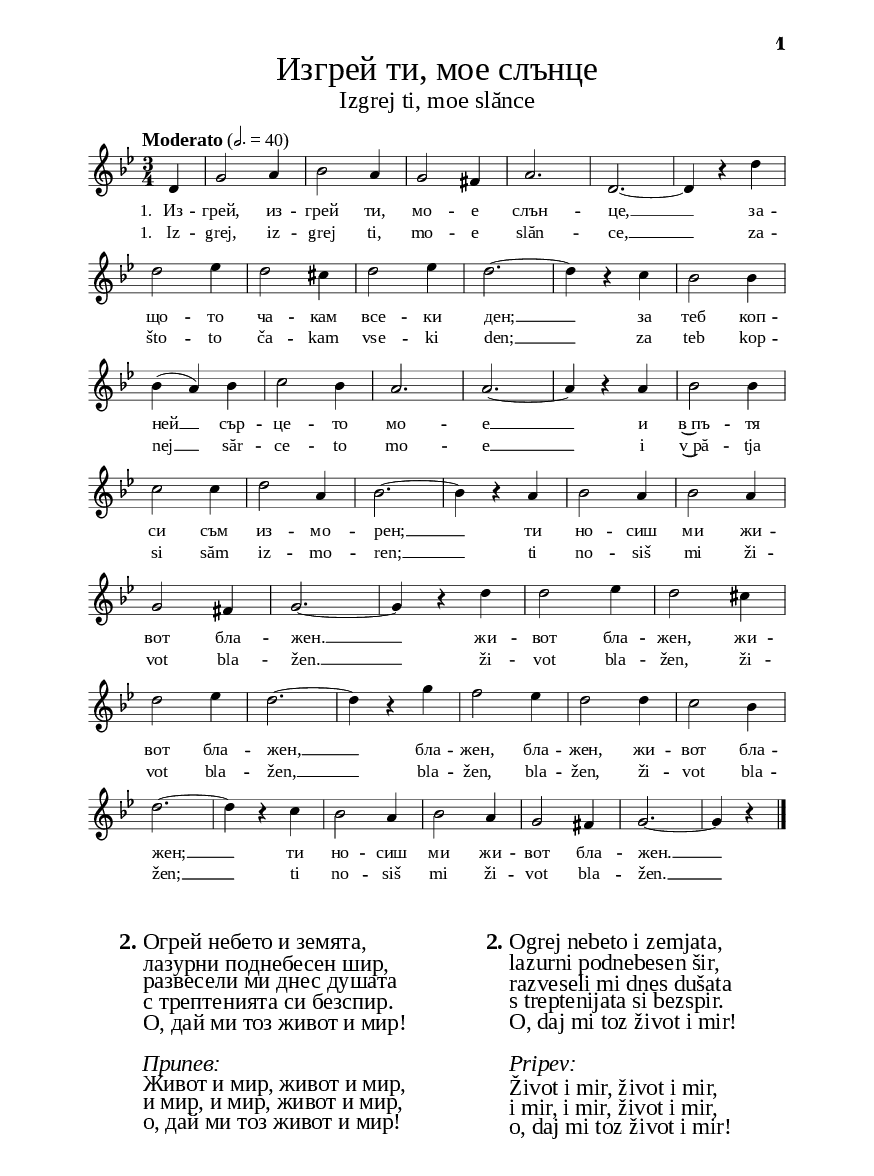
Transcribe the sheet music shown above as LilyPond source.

\version "2.24.4"

% include paper part and global functions
\include "include/globals.ily"

\bookpart {

  \label #'ref030
  \tocItem \markup "Изгрей ти, мое слънце – Izgrej ti, moe slănce"
  \include "include/bookpart-paper.ily"
  \score {
    \include "include/score-layout.ily"

    \new Voice \absolute {
      \clef treble
      \key g \minor
      \time 3/4
      \tempoFunc "Moderato" 2. "40"
      \autoBeamOff
      \partial 4

      d'4 | g'2 a'4 | bes'2 a'4 | g'2 fis'4 | a'2. | d'2. ~ | d'4 r d'' \break
      d''2 es''4 | d''2 cis''4 | d''2 es''4 | d''2. ~ | d''4 r c'' | bes'2 bes'4 \break |
      bes'4 ( a' ) bes' | c''2 bes'4 | a'2. | a'2. ~ | a'4 r a' |  bes'2 bes'4 \break |
      c''2 c''4 | d''2 a'4 |  bes'2. ~ |  bes'4 r a' |  bes'2 a'4 |  bes'2 a'4 \break |
      g'2 fis'4 | g'2. ~ | g'4 r d'' | d''2 es''4 | d''2 cis''4 \break |
      d''2 es''4 | d''2. ~ | d''4 r g'' | f''2 es''4 | d''2 d''4 | c''2 bes'4 \break |
      d''2.~ | d''4 r c'' | bes'2 a'4 | bes'2 a'4 | g'2 fis'4 | g'2.~ | g'4 r4 \bar "|."\break
    }


    \addlyrics {
      \set stanza = "1. " Из -- грей,
      из -- грей ти, мо -- е слън -- це, __  за -- що --
      то ча -- кам все -- ки ден; __ за теб коп -- ней __ сър -- це -- то мо -- е __ и в~пъ -- тя си съм из
      -- мо -- рен; __  ти но -- сиш ми жи -- вот бла --
      жен.  __ жи -- вот бла -- жен, жи -- вот бла -- жен, __
      бла -- жен, бла -- жен, жи -- вот бла -- жен; __ ти
      но -- сиш ми жи -- вот бла -- жен. __
    }
    \addlyrics {
      \set stanza = "1. " Iz -- grej,
      iz -- grej ti, mo -- e slăn -- ce, __  za -- što --
      to ča -- kam vse -- ki den; __ za teb kop -- nej __ săr -- ce -- to mo -- e __ i v~pă -- tja si săm iz
      -- mo -- ren; __  ti no -- siš mi ži -- vot bla --
      žen.  __ ži -- vot bla -- žen, ži -- vot bla -- žen, __
      bla -- žen, bla -- žen, ži -- vot bla -- žen; __ ti
      no -- siš mi ži -- vot bla -- žen. __
    }

    \header {
      title = \titleFunc "Изгрей ти, мое слънце" "Izgrej ti, moe slănce"
    }

    \midi{}

  } % score
  \markup \vspace #2
  \markup \abs-fontsize #11 \override #`(baseline-skip . ,bgCoupletBaselineSkip) {
    \fill-line {
      \hspace #0.1
      \column {

        \line {
          \bold "2."
          \column {
            "Огрей небето и земята,"
            "лазурни поднебесен шир,"
            "развесели ми днес душата"
            "с трептенията си безспир."
            "О, дай ми тоз живот и мир!"
          }
        }
        \vspace #1
        \line{ \italic"    Припев:"}
        \line {
          "   "
          \column {
            "Живот и мир, живот и мир,"
            "и мир, и мир, живот и мир,"
            "о, дай ми тоз живот и мир!"
          }
        }

      }
      \hspace #0.1
      % adds horizontal spacing between columns
      \column {
        % adds vertical spacing between verses

        \line {
          \bold "2."
          \column {
            "Ogrej nebeto i zemjata,"
            "lazurni podnebesen šir,"
            "razveseli mi dnes dušata"
            "s treptenijata si bezspir."
            "O, daj mi toz život i mir!"
          }
        }
        \vspace #1
        \line{ \italic"    Pripev:"}
        \line {
          "   "
          \column {
            "Život i mir, život i mir,"
            "i mir, i mir, život i mir,"
            "o, daj mi toz život i mir!"
          }
        }

      }\hspace #0.1
    }
  }

  \markup \abs-fontsize #11 \override #`(baseline-skip . ,bgCoupletBaselineSkip) {
    \fill-line {
      \hspace #0.1
      \column {

        \line {
          \bold "3."
          \column {
            "Единствено си ти, което"
            "изпълваш всичко със Любов"
            "и подновяваш всичко вехто;"
            "светът чрез теб ще бъде нов;"
            "ти вечно си свята Любов."
          }
        }

        \vspace #1
        \line{ \italic"    Припев:"}
        %\vspace #0.3
        \line {
          "   "
          \column {
            "Света Любов, света Любов,"
            "Любов, Любов, света Любов,"
            "ти вечно си света Любов."
          }
        }

      }
      \hspace #0.1
      % adds horizontal spacing between columns
      \column {
        % adds vertical spacing between verses

        \line {
          \bold "3."
          \column {
            "Edinstveno si ti, koeto"
            "izpălvaš vsičko săs Ljubov"
            "i podnovjavaš vsičko vehto;"
            "svetăt črez teb šte băde nov;"
            "ti večno si svjata Ljubov."
          }
        }

        \vspace #1
        \line{ \italic"    Pripev:"}
        %\vspace #0.3
        \line {
          "   "
          \column {
            "Sveta Ljubov, sveta Ljubov,"
            "Ljubov, Ljubov, sveta Ljubov,"
            "ti večno si sveta Ljubov."
          }
        }

      }\hspace #0.1
    }
  }

  \markup \vspace #2


  % include foreign translation(s) of the song
  \version "2.24.4"

\markup \fill-line { \fontsize #deTitleFontSize "Gehe auf, du, meine Sonne" }
\markup \null
\markup \null
\markup \abs-fontsize #11 \override #`(baseline-skip . ,bgCoupletBaselineSkip) {
  \fill-line {
    \hspace #0.1
    \column {
      \line {
        \bold "1."
        \column {
          "Geh auf, geh auf, du, meine Sonne,"
          "denn ich warte jeden Tag;"
          "nach dir sehnt sich mein Herz"
          "und auf meinem Weg bin ich ermüdet;"
          "Du bringst mir seliges Leben."
        }
      }
      \vspace #1
      \line{ \italic"    Refrain:"}
      %\vspace #0.3
      \line {
        "   "
        \column {
          "Seliges Leben, seliges Leben"
          "seliges, seliges, seliges Leben,"
          "du, der du mir das selige Leben bringst."
        }
      }
      \vspace #1
      \line {
        \bold "2."
        \column {
          "Erleuchte den Himmel und die Erde,"
          "azurblaue himmlische Weite;"
          "erfreue heute meine Seele"
          "mit deinen Schwingungen ohne Unterlass."
          "Oh, gib mir dieses Leben und Frieden!"
        }
      }
      \vspace #1
      \line{ \italic"    Refrain:"}
      %\vspace #0.3
      \line {
        "   "
        \column {
          "Leben und Frieden, Leben und Frieden,"
          "und Frieden, und Frieden, Leben und Frieden,"
          "oh, gib mir dieses Leben und Frieden!"
        }
      }

    }
    \hspace #0.1
    % adds horizontal spacing between columns
    \column {
      \line {
        \bold "3."
        \column {
          "Einzigartig bist du,"
          "die du alles mit Liebe erfüllst"
          "und alles Alte erneuerst;"
          "durch dich wird die Welt erneuert,"
          "du bist auf ewig heilige Liebe!"
        }
      }
   
      \vspace #1
      \line{ \italic"    Refrain:"}
      %\vspace #0.3
      \line {
        "   "
        \column {
        "Heilige Liebe, heilige Liebe,"
        "Liebe, Liebe, heilige Liebe,"
        "du bist auf ewig heilige Liebe."
        }
      }
      % adds vertical spacing between verses
    }\hspace #0.1
  }
}


} % bookpart
